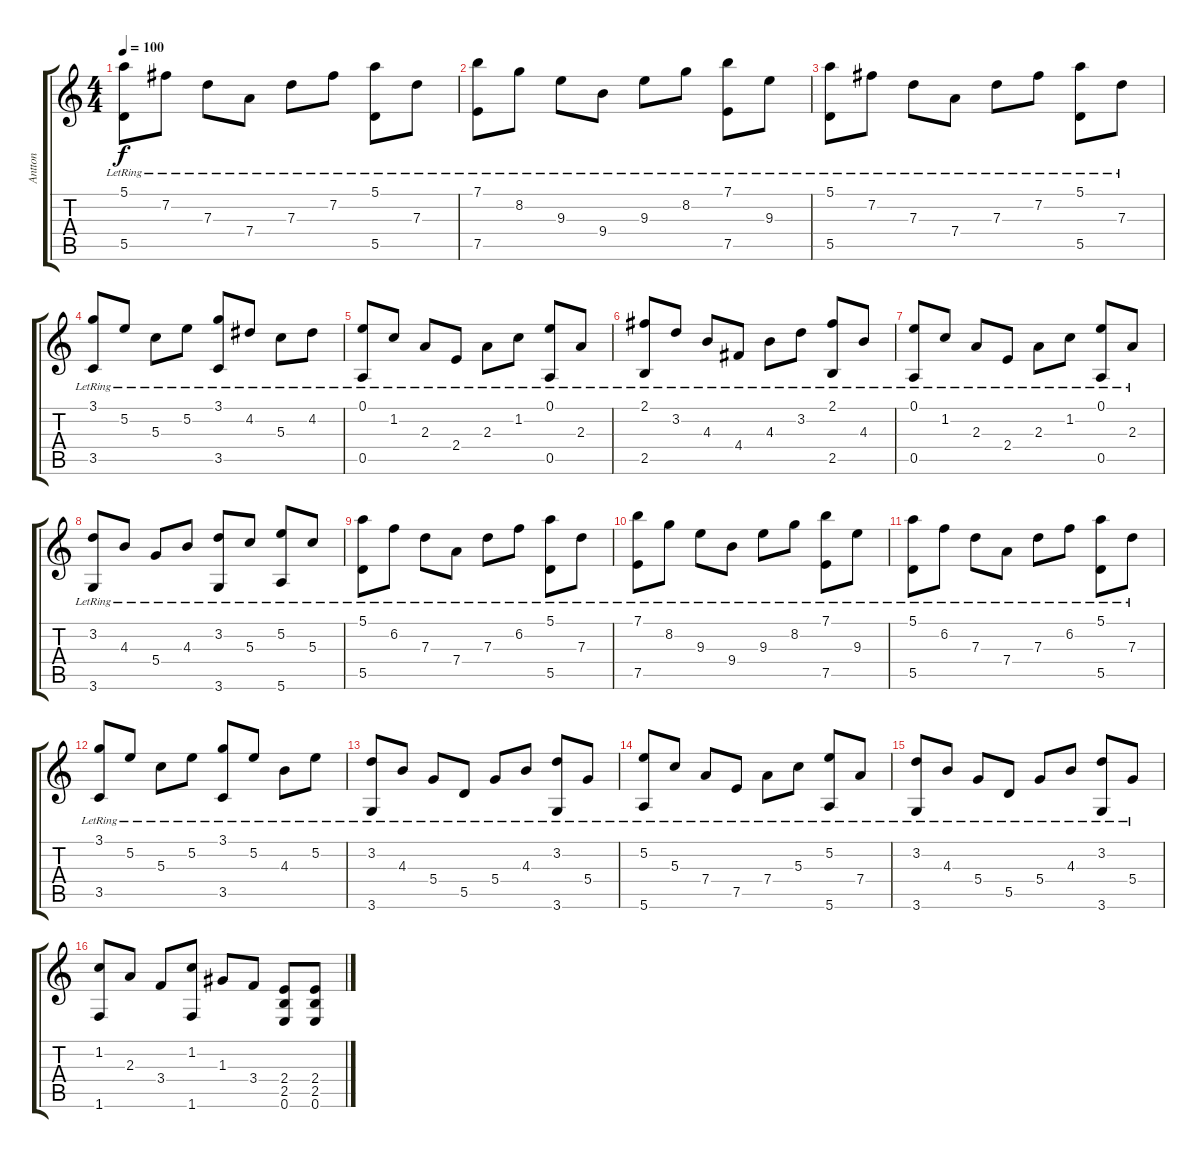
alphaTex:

\track ("Antton" "Antton") {instrument acousticguitarnylon}
\staff {score tabs}
\tuning (E4 B3 G3 D3 A2 E2) {hide}
\ts (4 4)
\tempo 100
\clef g2
\ks c
(5.1{lr} 5.5{lr}).8{dy f} 7.2{lr}.8 7.3{lr}.8 7.4{lr}.8 7.3{lr}.8 7.2{lr}.8 (5.1{lr} 5.5{lr}).8 7.3{lr}.8 |
(7.1{lr} 7.5{lr}).8 8.2{lr}.8 9.3{lr}.8 9.4{lr}.8 9.3{lr}.8 8.2{lr}.8 (7.1{lr} 7.5{lr}).8 9.3{lr}.8 |
(5.1{lr} 5.5{lr}).8 7.2{lr}.8 7.3{lr}.8 7.4{lr}.8 7.3{lr}.8 7.2{lr}.8 (5.1{lr} 5.5{lr}).8 7.3{lr}.8 |
(3.1{lr} 3.5{lr}).8 5.2{lr}.8 5.3{lr}.8 5.2{lr}.8 (3.1{lr} 3.5{lr}).8 4.2{lr}.8 5.3{lr}.8 4.2{lr}.8 |
(0.1{lr} 0.5{lr}).8 1.2{lr}.8 2.3{lr}.8 2.4{lr}.8 2.3{lr}.8 1.2{lr}.8 (0.1{lr} 0.5{lr}).8 2.3{lr}.8 |
(2.1{lr} 2.5{lr}).8 3.2{lr}.8 4.3{lr}.8 4.4{lr}.8 4.3{lr}.8 3.2{lr}.8 (2.1{lr} 2.5{lr}).8 4.3{lr}.8 |
(0.1{lr} 0.5{lr}).8 1.2{lr}.8 2.3{lr}.8 2.4{lr}.8 2.3{lr}.8 1.2{lr}.8 (0.1{lr} 0.5{lr}).8 2.3{lr}.8 |
(3.2{lr} 3.6{lr}).8 4.3{lr}.8 5.4{lr}.8 4.3{lr}.8 (3.2{lr} 3.6{lr}).8 5.3{lr}.8 (5.2{lr} 5.6{lr}).8 5.3{lr}.8 |
(5.1{lr} 5.5{lr}).8 6.2{lr}.8 7.3{lr}.8 7.4{lr}.8 7.3{lr}.8 6.2{lr}.8 (5.1{lr} 5.5{lr}).8 7.3{lr}.8 |
(7.1{lr} 7.5{lr}).8 8.2{lr}.8 9.3{lr}.8 9.4{lr}.8 9.3{lr}.8 8.2{lr}.8 (7.1{lr} 7.5{lr}).8 9.3{lr}.8 |
(5.1{lr} 5.5{lr}).8 6.2{lr}.8 7.3{lr}.8 7.4{lr}.8 7.3{lr}.8 6.2{lr}.8 (5.1{lr} 5.5{lr}).8 7.3{lr}.8 |
(3.1{lr} 3.5{lr}).8 5.2{lr}.8 5.3{lr}.8 5.2{lr}.8 (3.1{lr} 3.5{lr}).8 5.2{lr}.8 4.3{lr}.8 5.2{lr}.8 |
(3.2{lr} 3.6{lr}).8 4.3{lr}.8 5.4{lr}.8 5.5{lr}.8 5.4{lr}.8 4.3{lr}.8 (3.2{lr} 3.6{lr}).8 5.4{lr}.8 |
(5.2{lr} 5.6{lr}).8 5.3{lr}.8 7.4{lr}.8 7.5{lr}.8 7.4{lr}.8 5.3{lr}.8 (5.2{lr} 5.6{lr}).8 7.4{lr}.8 |
(3.2{lr} 3.6{lr}).8 4.3{lr}.8 5.4{lr}.8 5.5{lr}.8 5.4{lr}.8 4.3{lr}.8 (3.2{lr} 3.6{lr}).8 5.4{lr}.8 |
(1.2 1.6).8 2.3.8 3.4.8 (1.2 1.6).8 1.3.8 3.4.8 (2.4 2.5 0.6).8 (2.4 2.5 0.6).8
